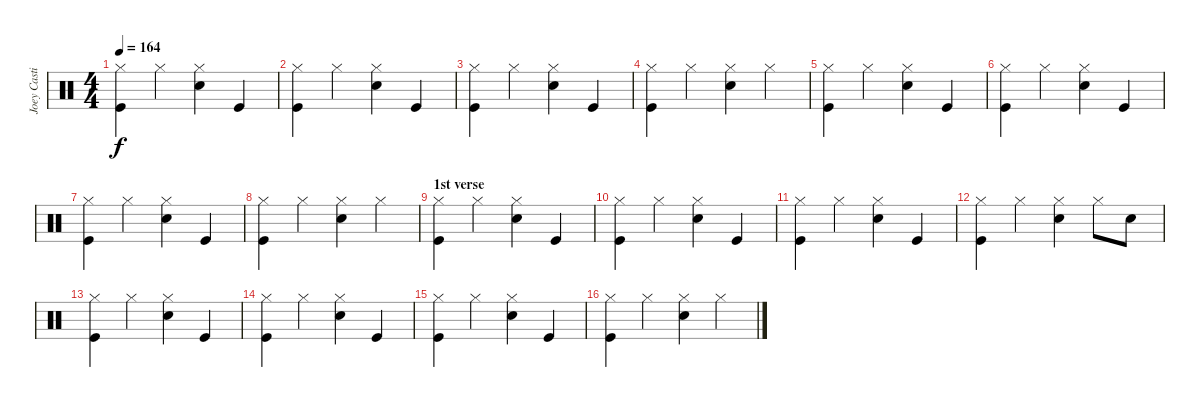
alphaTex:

\track ("Joey Castillo - drums" "Joey Casti") {instrument percussion}
\staff {score}
\articulation defaults
\ts (4 4)
\section ("" "")
\tempo 164
\clef neutral
\ks c
("Kick (hit)" "Hi-Hat (closed)").4{dy f} "Hi-Hat (closed)".4 ("Electric Snare (hit)" "Hi-Hat (closed)").4 "Kick (hit)".4 |
("Kick (hit)" "Hi-Hat (closed)").4 "Hi-Hat (closed)".4 ("Electric Snare (hit)" "Hi-Hat (closed)").4 "Kick (hit)".4 |
("Kick (hit)" "Hi-Hat (closed)").4 "Hi-Hat (closed)".4 ("Electric Snare (hit)" "Hi-Hat (closed)").4 "Kick (hit)".4 |
("Kick (hit)" "Hi-Hat (closed)").4 "Hi-Hat (closed)".4 ("Electric Snare (hit)" "Hi-Hat (closed)").4 "Hi-Hat (closed)".4 |
("Kick (hit)" "Hi-Hat (closed)").4 "Hi-Hat (closed)".4 ("Electric Snare (hit)" "Hi-Hat (closed)").4 "Kick (hit)".4 |
("Kick (hit)" "Hi-Hat (closed)").4 "Hi-Hat (closed)".4 ("Electric Snare (hit)" "Hi-Hat (closed)").4 "Kick (hit)".4 |
("Kick (hit)" "Hi-Hat (closed)").4 "Hi-Hat (closed)".4 ("Electric Snare (hit)" "Hi-Hat (closed)").4 "Kick (hit)".4 |
("Kick (hit)" "Hi-Hat (closed)").4 "Hi-Hat (closed)".4 ("Electric Snare (hit)" "Hi-Hat (closed)").4 "Hi-Hat (closed)".4 |
\section ("" "1st verse")
("Kick (hit)" "Hi-Hat (closed)").4 "Hi-Hat (closed)".4 ("Electric Snare (hit)" "Hi-Hat (closed)").4 "Kick (hit)".4 |
("Kick (hit)" "Hi-Hat (closed)").4 "Hi-Hat (closed)".4 ("Electric Snare (hit)" "Hi-Hat (closed)").4 "Kick (hit)".4 |
("Kick (hit)" "Hi-Hat (closed)").4 "Hi-Hat (closed)".4 ("Electric Snare (hit)" "Hi-Hat (closed)").4 "Kick (hit)".4 |
("Kick (hit)" "Hi-Hat (closed)").4 "Hi-Hat (closed)".4 ("Electric Snare (hit)" "Hi-Hat (closed)").4 "Hi-Hat (closed)".8 "Electric Snare (hit)".8 |
("Kick (hit)" "Hi-Hat (closed)").4 "Hi-Hat (closed)".4 ("Electric Snare (hit)" "Hi-Hat (closed)").4 "Kick (hit)".4 |
("Kick (hit)" "Hi-Hat (closed)").4 "Hi-Hat (closed)".4 ("Electric Snare (hit)" "Hi-Hat (closed)").4 "Kick (hit)".4 |
("Kick (hit)" "Hi-Hat (closed)").4 "Hi-Hat (closed)".4 ("Electric Snare (hit)" "Hi-Hat (closed)").4 "Kick (hit)".4 |
("Kick (hit)" "Hi-Hat (closed)").4 "Hi-Hat (closed)".4 ("Electric Snare (hit)" "Hi-Hat (closed)").4 "Hi-Hat (closed)".4
